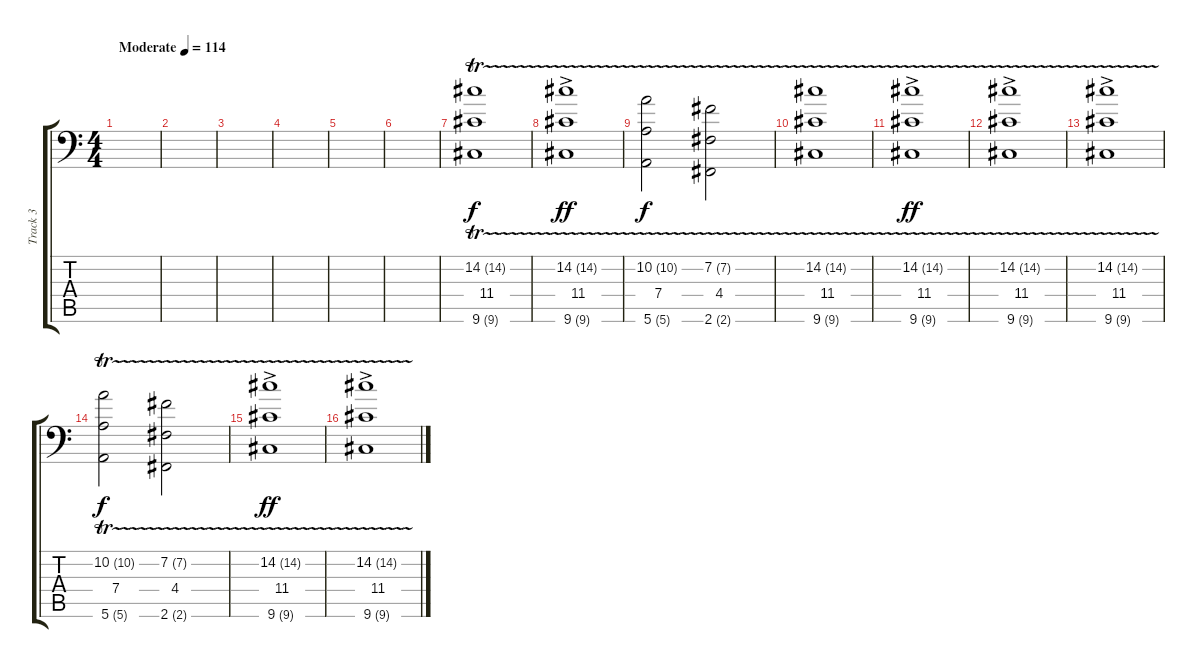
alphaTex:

\track ("Track 3" "Track 3") {instrument synthbass1}
\staff {score tabs}
\tuning (E3 B2 G2 D2 A1 E1) {hide}
\ts (4 4)
\tempo (114 "Moderate")
\clef f4
\ks c
|
|
|
|
|
|
(14.2{tr (14 16)} 11.4 9.6{tr (9 16)}).1 |
(14.2{tr (14 16)} 11.4{ac} 9.6{tr (9 16)}).1{dy ff} |
(10.2{tr (10 16)} 7.4 5.6{tr (5 16)}).2{dy f} (7.2{tr (7 16)} 4.4 2.6{tr (2 16)}).2 |
(14.2{tr (14 16)} 11.4 9.6{tr (9 16)}).1 |
(14.2{tr (14 16)} 11.4{ac} 9.6{tr (9 16)}).1{dy ff} |
(14.2{tr (14 16)} 11.4{ac} 9.6{tr (9 16)}).1 |
(14.2{tr (14 16)} 11.4{ac} 9.6{tr (9 16)}).1 |
(10.2{tr (10 16)} 7.4 5.6{tr (5 16)}).2{dy f} (7.2{tr (7 16)} 4.4 2.6{tr (2 16)}).2 |
(14.2{tr (14 16)} 11.4{ac} 9.6{tr (9 16)}).1{dy ff} |
(14.2{tr (14 16)} 11.4{ac} 9.6{tr (9 16)}).1
